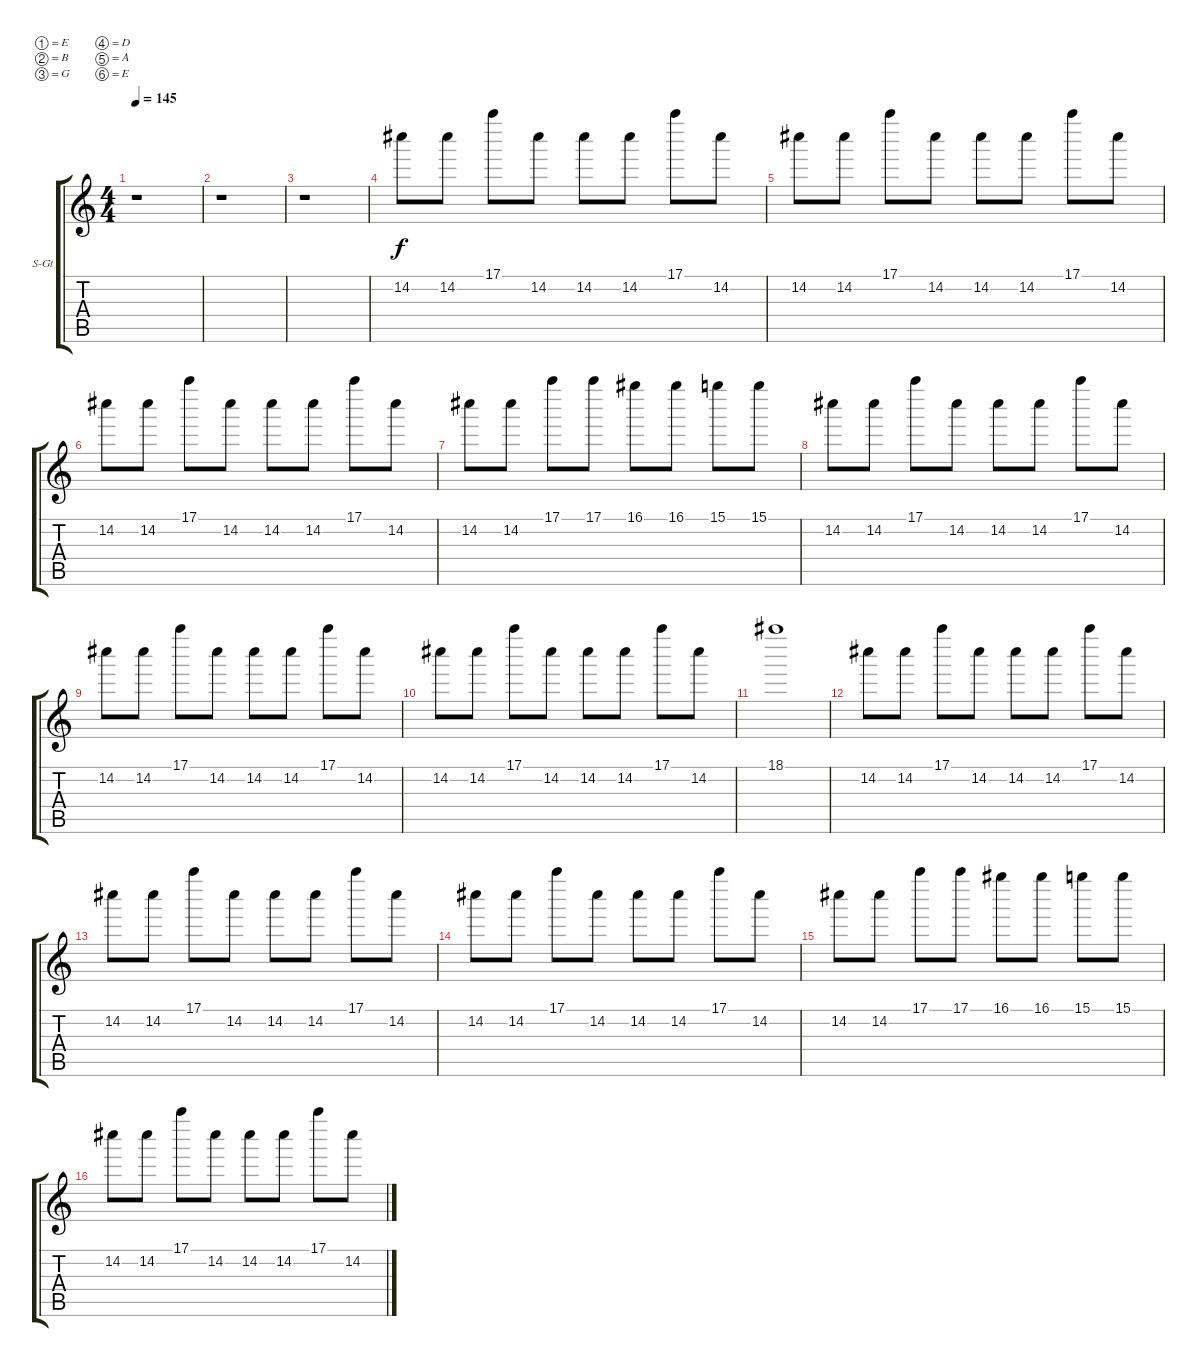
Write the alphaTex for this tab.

\bracketExtendMode groupsimilarinstruments
\firstSystemTrackNameOrientation horizontal
\otherSystemsTrackNameOrientation horizontal
\track ("Lecter (KeybRight)" "S-Gt") {instrument stringensemble1}
\staff {score tabs}
\tuning (E5 B4 G4 D4 A3 E3)
\displaytranspose 12
\ts (4 4)
\tempo 145
\clef g2
\ks c
r.1{dy f} |
r.1 |
r.1 |
14.2.8 14.2.8 17.1.8 14.2.8 14.2.8 14.2.8 17.1.8 14.2.8 |
14.2.8 14.2.8 17.1.8 14.2.8 14.2.8 14.2.8 17.1.8 14.2.8 |
14.2.8 14.2.8 17.1.8 14.2.8 14.2.8 14.2.8 17.1.8 14.2.8 |
14.2.8 14.2.8 17.1.8 17.1.8 16.1.8 16.1.8 15.1.8 15.1.8 |
14.2.8 14.2.8 17.1.8 14.2.8 14.2.8 14.2.8 17.1.8 14.2.8 |
14.2.8 14.2.8 17.1.8 14.2.8 14.2.8 14.2.8 17.1.8 14.2.8 |
14.2.8 14.2.8 17.1.8 14.2.8 14.2.8 14.2.8 17.1.8 14.2.8 |
18.1.1 |
14.2.8 14.2.8 17.1.8 14.2.8 14.2.8 14.2.8 17.1.8 14.2.8 |
14.2.8 14.2.8 17.1.8 14.2.8 14.2.8 14.2.8 17.1.8 14.2.8 |
14.2.8 14.2.8 17.1.8 14.2.8 14.2.8 14.2.8 17.1.8 14.2.8 |
14.2.8 14.2.8 17.1.8 17.1.8 16.1.8 16.1.8 15.1.8 15.1.8 |
14.2.8 14.2.8 17.1.8 14.2.8 14.2.8 14.2.8 17.1.8 14.2.8
